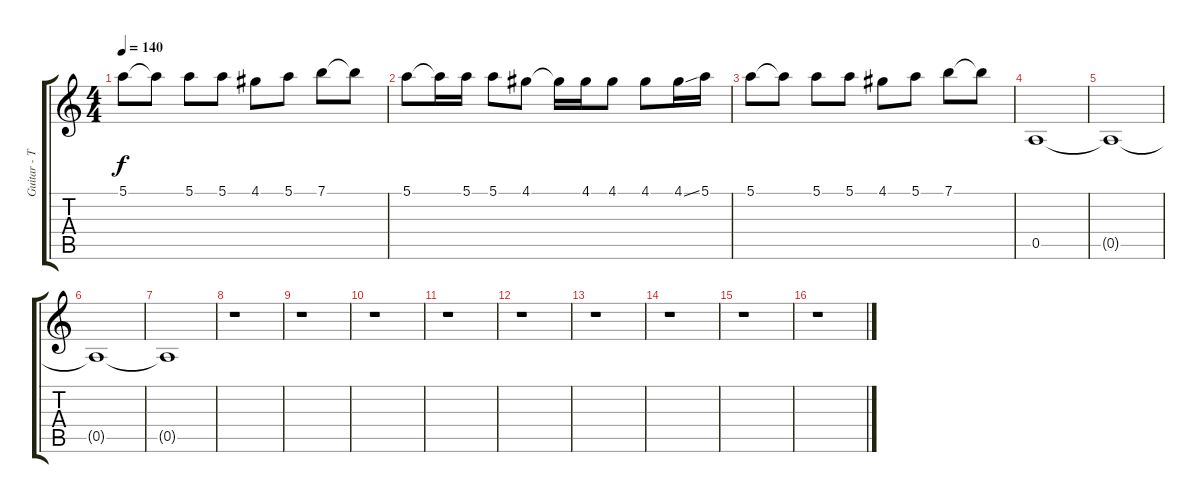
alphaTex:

\track ("Guitar - Tom Mattew Delonge" "Guitar - T") {instrument distortionguitar}
\staff {score tabs}
\tuning (E4 B3 G3 D3 A2 E2) {hide}
\ts (4 4)
\tempo 140
\clef g2
\ks c
5.1.8{dy f} 5.1{t}.8 5.1.8 5.1.8 4.1.8 5.1.8 7.1.8 7.1{t}.8 |
5.1.8 5.1{t}.16 5.1.16 5.1.8 4.1.8 4.1{t}.16 4.1.16 4.1.8 4.1.8 4.1{ss}.16 5.1.16 |
5.1.8 5.1{t}.8 5.1.8 5.1.8 4.1.8 5.1.8 7.1.8 7.1{t}.8 |
0.5.1 |
0.5{t}.1 |
0.5{t}.1 |
0.5{t}.1 |
r.1 |
r.1 |
r.1 |
r.1 |
r.1 |
r.1 |
r.1 |
r.1 |
r.1
